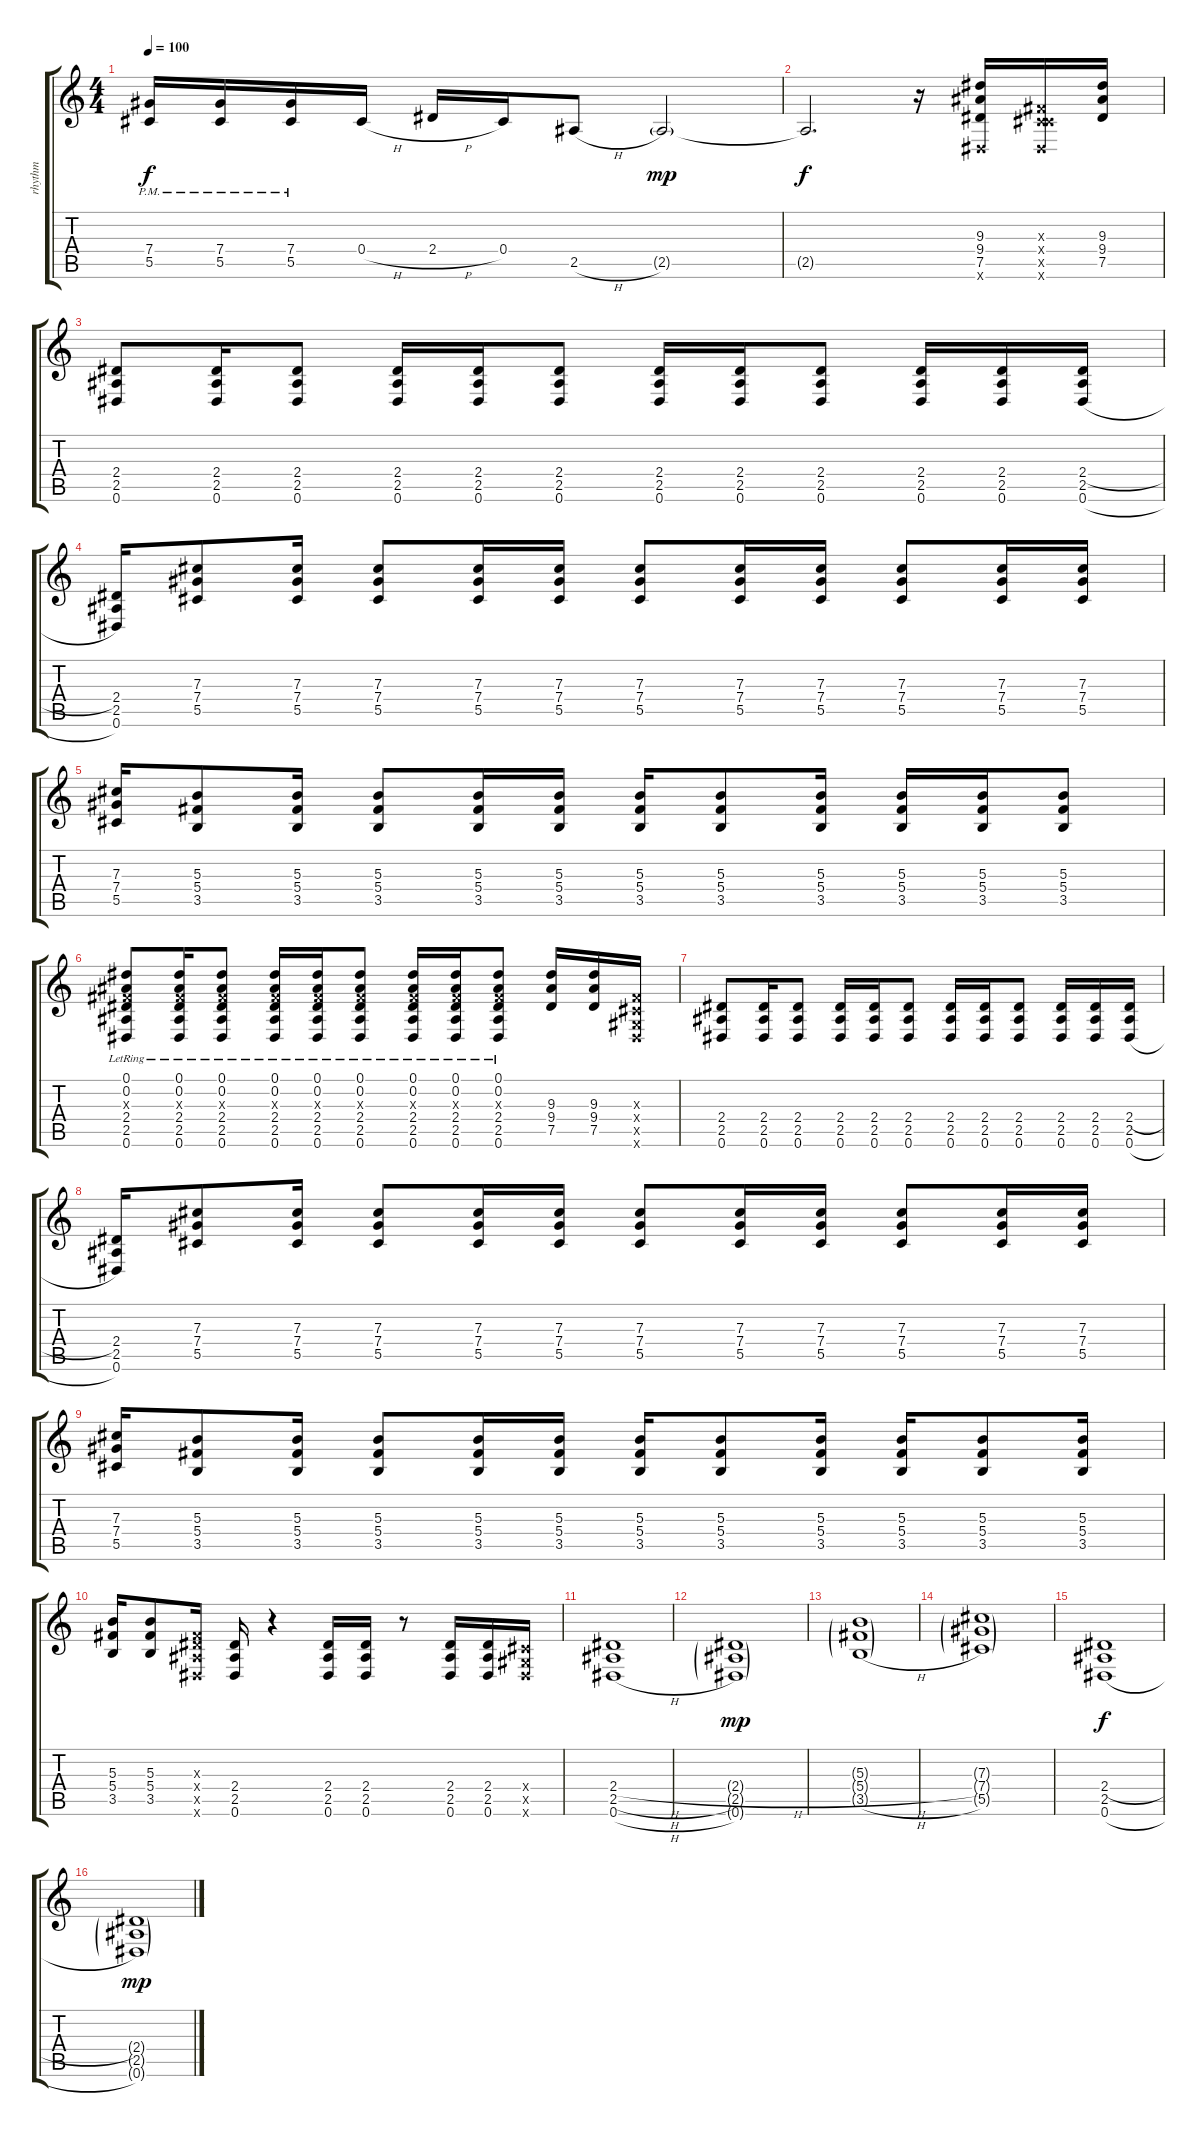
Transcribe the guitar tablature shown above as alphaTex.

\track ("rhythm" "rhythm") {instrument distortionguitar}
\staff {score tabs}
\tuning (Eb4 Bb3 Gb3 Db3 Ab2 Eb2) {hide}
\ts (4 4)
\tempo 100
\clef g2
\ks c
(7.4{pm} 5.5{pm}).16{dy f} (7.4{pm} 5.5{pm}).16 (7.4{pm} 5.5{pm}).16 0.4{h}.16 2.4{h}.16 0.4.16 2.5{h}.8 2.5{g}.2{dy mp} |
2.5{t}.2{d dy f} r.16 (9.3 9.4 7.5 0.6{x}).16 (0.3{x} 0.4{x} 5.5{x} 0.6{x}).16 (9.3 9.4 7.5).16 |
(2.4 2.5 0.6).8 (2.4 2.5 0.6).16 (2.4 2.5 0.6).8 (2.4 2.5 0.6).16 (2.4 2.5 0.6).16 (2.4 2.5 0.6).8 (2.4 2.5 0.6).16 (2.4 2.5 0.6).16 (2.4 2.5 0.6).8 (2.4 2.5 0.6).16 (2.4 2.5 0.6).16 (2.4{h} 2.5 0.6{h}).16 |
(2.4 2.5 0.6).16 (7.3 7.4 5.5).8 (7.3 7.4 5.5).16 (7.3 7.4 5.5).8 (7.3 7.4 5.5).16 (7.3 7.4 5.5).16 (7.3 7.4 5.5).8 (7.3 7.4 5.5).16 (7.3 7.4 5.5).16 (7.3 7.4 5.5).8 (7.3 7.4 5.5).16 (7.3 7.4 5.5).16 |
(7.3 7.4 5.5).16 (5.3 5.4 3.5).8 (5.3 5.4 3.5).16 (5.3 5.4 3.5).8 (5.3 5.4 3.5).16 (5.3 5.4 3.5).16 (5.3 5.4 3.5).16 (5.3 5.4 3.5).8 (5.3 5.4 3.5).16 (5.3 5.4 3.5).16 (5.3 5.4 3.5).16 (5.3 5.4 3.5).8 |
(0.1{lr} 0.2{lr} 0.3{x} 2.4{lr} 2.5{lr} 0.6{lr}).8 (0.1{lr} 0.2{lr} 0.3{x} 2.4{lr} 2.5{lr} 0.6{lr}).16 (0.1{lr} 0.2{lr} 0.3{x} 2.4{lr} 2.5{lr} 0.6{lr}).8 (0.1{lr} 0.2{lr} 0.3{x} 2.4{lr} 2.5{lr} 0.6{lr}).16 (0.1{lr} 0.2{lr} 0.3{x} 2.4{lr} 2.5{lr} 0.6{lr}).16 (0.1{lr} 0.2{lr} 0.3{x} 2.4{lr} 2.5{lr} 0.6{lr}).8 (0.1{lr} 0.2{lr} 0.3{x} 2.4{lr} 2.5{lr} 0.6{lr}).16 (0.1{lr} 0.2{lr} 0.3{x} 2.4{lr} 2.5{lr} 0.6{lr}).16 (0.1{lr} 0.2{lr} 0.3{x} 2.4{lr} 2.5{lr} 0.6{lr}).8 (9.3 9.4 7.5).16 (9.3 9.4 7.5).16 (0.3{x} 0.4{x} 0.5{x} 0.6{x}).16 |
(2.4 2.5 0.6).8 (2.4 2.5 0.6).16 (2.4 2.5 0.6).8 (2.4 2.5 0.6).16 (2.4 2.5 0.6).16 (2.4 2.5 0.6).8 (2.4 2.5 0.6).16 (2.4 2.5 0.6).16 (2.4 2.5 0.6).8 (2.4 2.5 0.6).16 (2.4 2.5 0.6).16 (2.4{h} 2.5 0.6{h}).16 |
(2.4 2.5 0.6).16 (7.3 7.4 5.5).8 (7.3 7.4 5.5).16 (7.3 7.4 5.5).8 (7.3 7.4 5.5).16 (7.3 7.4 5.5).16 (7.3 7.4 5.5).8 (7.3 7.4 5.5).16 (7.3 7.4 5.5).16 (7.3 7.4 5.5).8 (7.3 7.4 5.5).16 (7.3 7.4 5.5).16 |
(7.3 7.4 5.5).16 (5.3 5.4 3.5).8 (5.3 5.4 3.5).16 (5.3 5.4 3.5).8 (5.3 5.4 3.5).16 (5.3 5.4 3.5).16 (5.3 5.4 3.5).16 (5.3 5.4 3.5).8 (5.3 5.4 3.5).16 (5.3 5.4 3.5).16 (5.3 5.4 3.5).8 (5.3 5.4 3.5).16 |
(5.3 5.4 3.5).16 (5.3 5.4 3.5).8 (0.3{x} 2.4{x} 2.5{x} 0.6{x}).16 (2.4 2.5 0.6).16 r.4 (2.4 2.5 0.6).16 (2.4 2.5 0.6).16 r.8 (2.4 2.5 0.6).16 (2.4 2.5 0.6).16 (0.4{x} 0.5{x} 0.6{x}).16 |
(2.4{h} 2.5{h} 0.6{h}).1 |
(2.4{h g} 2.5{g} 0.6{g}).1{dy mp} |
(5.3{g} 5.4{h g} 3.5{h g}).1 |
(7.3{g} 7.4{g} 5.5{g}).1 |
(2.4{h} 2.5 0.6{h}).1{dy f} |
(2.4{h g} 2.5{h g} 0.6{g}).1{dy mp}
